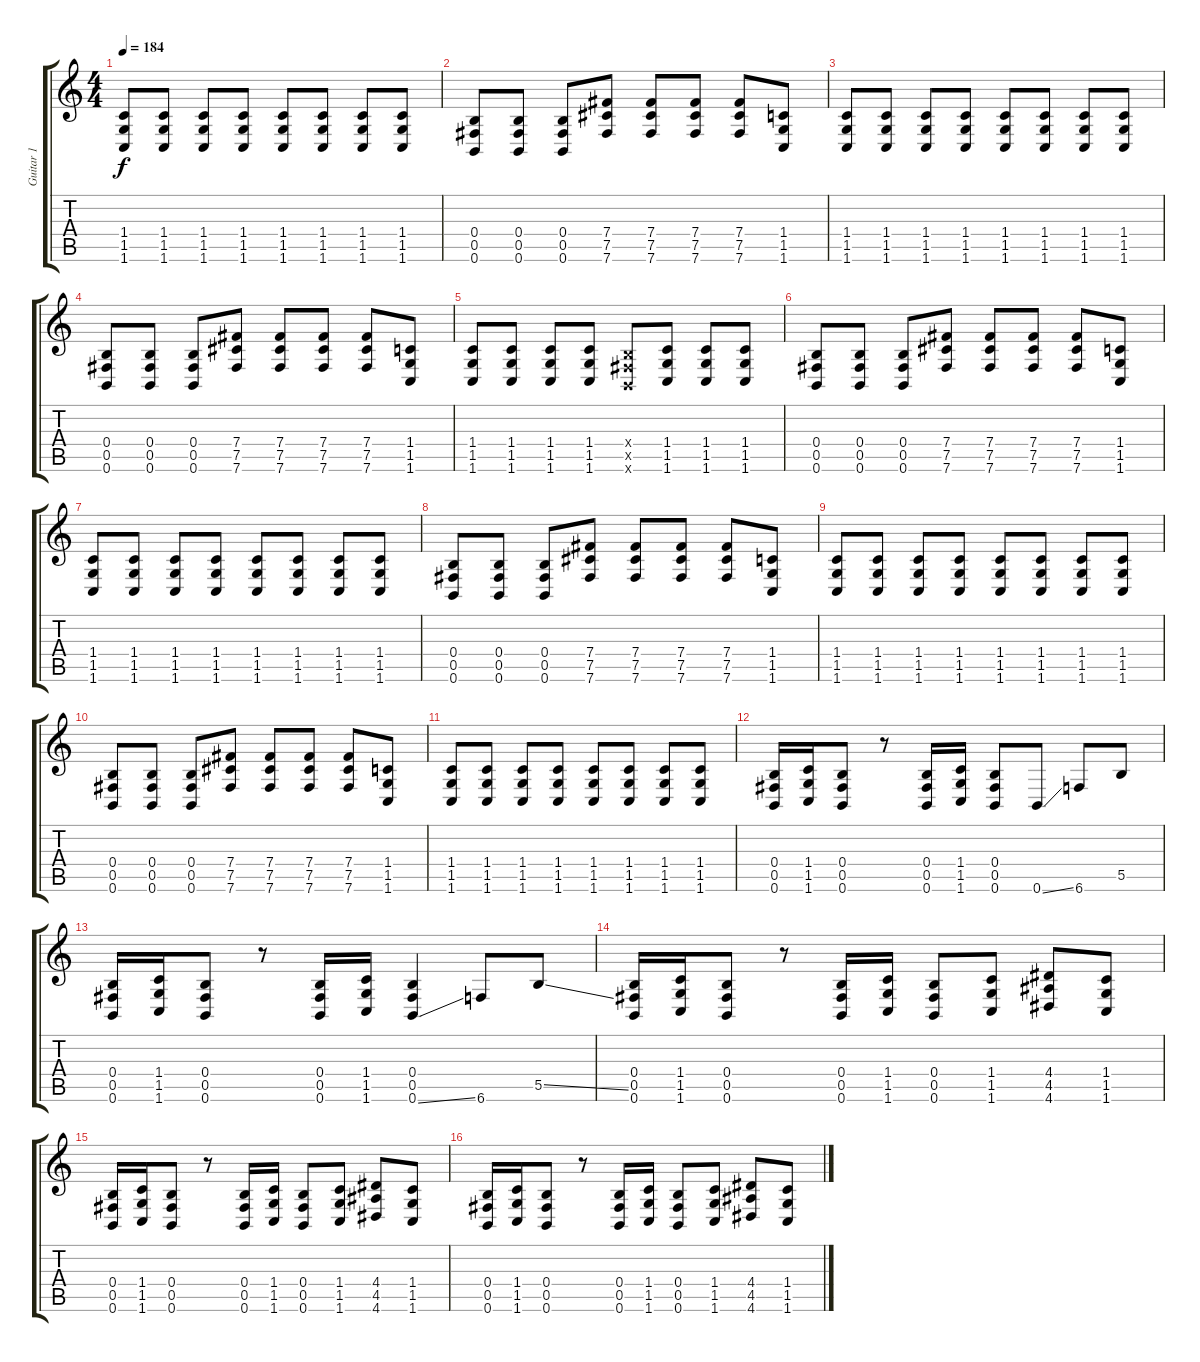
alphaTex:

\track ("Guitar 1" "Guitar 1") {instrument overdrivenguitar}
\staff {score tabs}
\tuning (Db4 Ab3 E3 B2 Gb2 B1) {hide}
\ts (4 4)
\tempo 184
\clef g2
\ks c
(1.4 1.5 1.6).8{dy f} (1.4 1.5 1.6).8 (1.4 1.5 1.6).8 (1.4 1.5 1.6).8 (1.4 1.5 1.6).8 (1.4 1.5 1.6).8 (1.4 1.5 1.6).8 (1.4 1.5 1.6).8 |
(0.4 0.5 0.6).8 (0.4 0.5 0.6).8 (0.4 0.5 0.6).8 (7.4 7.5 7.6).8 (7.4 7.5 7.6).8 (7.4 7.5 7.6).8 (7.4 7.5 7.6).8 (1.4 1.5 1.6).8 |
(1.4 1.5 1.6).8 (1.4 1.5 1.6).8 (1.4 1.5 1.6).8 (1.4 1.5 1.6).8 (1.4 1.5 1.6).8 (1.4 1.5 1.6).8 (1.4 1.5 1.6).8 (1.4 1.5 1.6).8 |
(0.4 0.5 0.6).8 (0.4 0.5 0.6).8 (0.4 0.5 0.6).8 (7.4 7.5 7.6).8 (7.4 7.5 7.6).8 (7.4 7.5 7.6).8 (7.4 7.5 7.6).8 (1.4 1.5 1.6).8 |
(1.4 1.5 1.6).8 (1.4 1.5 1.6).8 (1.4 1.5 1.6).8 (1.4 1.5 1.6).8 (0.4{x} 0.5{x} 0.6{x}).8 (1.4 1.5 1.6).8 (1.4 1.5 1.6).8 (1.4 1.5 1.6).8 |
(0.4 0.5 0.6).8 (0.4 0.5 0.6).8 (0.4 0.5 0.6).8 (7.4 7.5 7.6).8 (7.4 7.5 7.6).8 (7.4 7.5 7.6).8 (7.4 7.5 7.6).8 (1.4 1.5 1.6).8 |
(1.4 1.5 1.6).8 (1.4 1.5 1.6).8 (1.4 1.5 1.6).8 (1.4 1.5 1.6).8 (1.4 1.5 1.6).8 (1.4 1.5 1.6).8 (1.4 1.5 1.6).8 (1.4 1.5 1.6).8 |
(0.4 0.5 0.6).8 (0.4 0.5 0.6).8 (0.4 0.5 0.6).8 (7.4 7.5 7.6).8 (7.4 7.5 7.6).8 (7.4 7.5 7.6).8 (7.4 7.5 7.6).8 (1.4 1.5 1.6).8 |
(1.4 1.5 1.6).8 (1.4 1.5 1.6).8 (1.4 1.5 1.6).8 (1.4 1.5 1.6).8 (1.4 1.5 1.6).8 (1.4 1.5 1.6).8 (1.4 1.5 1.6).8 (1.4 1.5 1.6).8 |
(0.4 0.5 0.6).8 (0.4 0.5 0.6).8 (0.4 0.5 0.6).8 (7.4 7.5 7.6).8 (7.4 7.5 7.6).8 (7.4 7.5 7.6).8 (7.4 7.5 7.6).8 (1.4 1.5 1.6).8 |
(1.4 1.5 1.6).8 (1.4 1.5 1.6).8 (1.4 1.5 1.6).8 (1.4 1.5 1.6).8 (1.4 1.5 1.6).8 (1.4 1.5 1.6).8 (1.4 1.5 1.6).8 (1.4 1.5 1.6).8 |
(0.4 0.5 0.6).16 (1.4 1.5 1.6).16 (0.4 0.5 0.6).8 r.8 (0.4 0.5 0.6).16 (1.4 1.5 1.6).16 (0.4 0.5 0.6).8 0.6{ss}.8 6.6.8 5.5.8 |
(0.4 0.5 0.6).16 (1.4 1.5 1.6).16 (0.4 0.5 0.6).8 r.8 (0.4 0.5 0.6).16 (1.4 1.5 1.6).16 (0.4 0.5 0.6{ss}).4 6.6.8 5.5{ss}.8 |
(0.4 0.5 0.6).16 (1.4 1.5 1.6).16 (0.4 0.5 0.6).8 r.8 (0.4 0.5 0.6).16 (1.4 1.5 1.6).16 (0.4 0.5 0.6).8 (1.4 1.5 1.6).8 (4.4 4.5 4.6).8 (1.4 1.5 1.6).8 |
(0.4 0.5 0.6).16 (1.4 1.5 1.6).16 (0.4 0.5 0.6).8 r.8 (0.4 0.5 0.6).16 (1.4 1.5 1.6).16 (0.4 0.5 0.6).8 (1.4 1.5 1.6).8 (4.4 4.5 4.6).8 (1.4 1.5 1.6).8 |
(0.4 0.5 0.6).16 (1.4 1.5 1.6).16 (0.4 0.5 0.6).8 r.8 (0.4 0.5 0.6).16 (1.4 1.5 1.6).16 (0.4 0.5 0.6).8 (1.4 1.5 1.6).8 (4.4 4.5 4.6).8 (1.4 1.5 1.6).8
